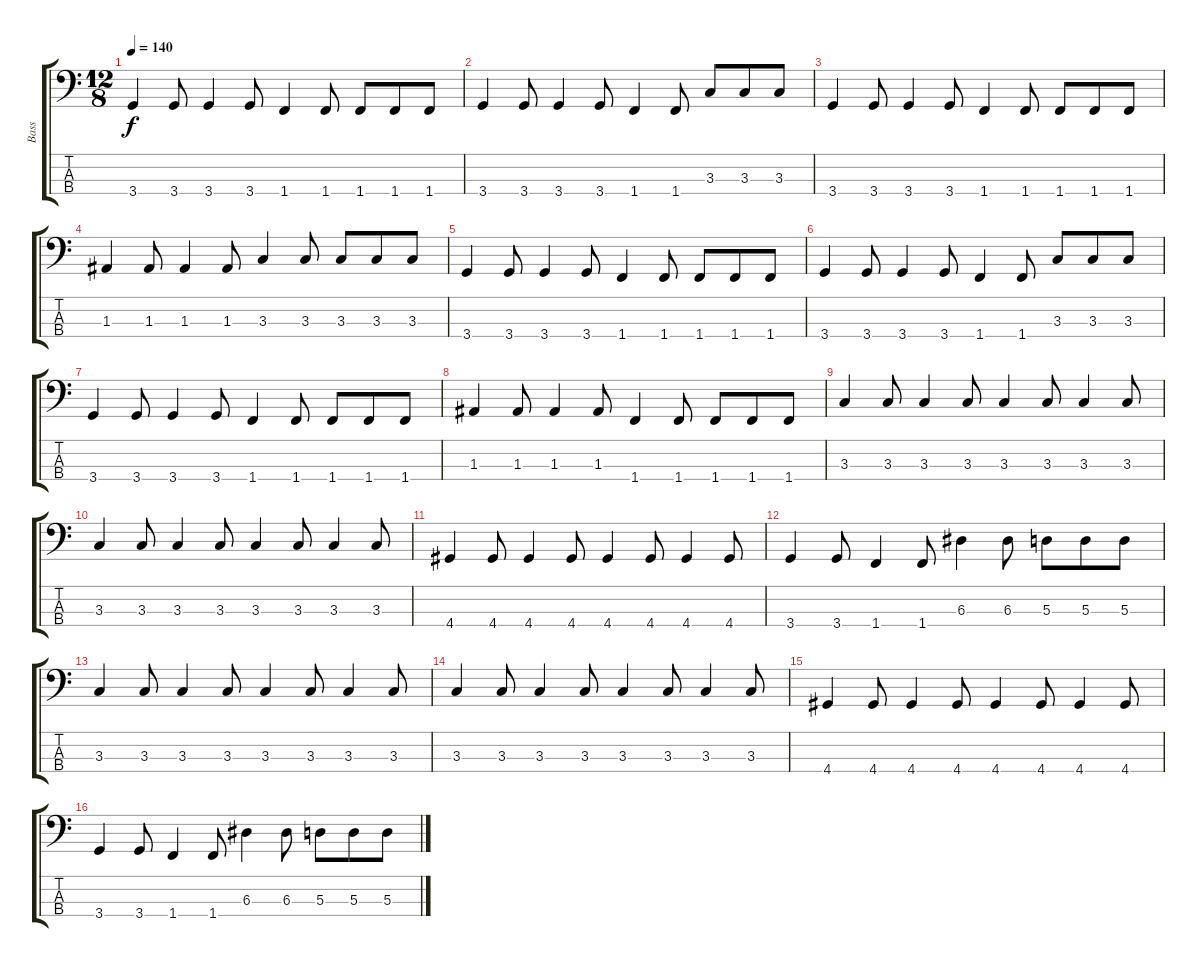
\track ("Bass" "Bass") {instrument electricbasspick}
\staff {score tabs}
\tuning (G2 D2 A1 E1) {hide}
\ts (12 8)
\tempo 140
\clef f4
\ks c
3.4.4{dy f instrument electricbasspick} 3.4.8 3.4.4 3.4.8 1.4.4 1.4.8 1.4.8 1.4.8 1.4.8 |
3.4.4 3.4.8 3.4.4 3.4.8 1.4.4 1.4.8 3.3.8 3.3.8 3.3.8 |
3.4.4 3.4.8 3.4.4 3.4.8 1.4.4 1.4.8 1.4.8 1.4.8 1.4.8 |
1.3.4 1.3.8 1.3.4 1.3.8 3.3.4 3.3.8 3.3.8 3.3.8 3.3.8 |
3.4.4 3.4.8 3.4.4 3.4.8 1.4.4 1.4.8 1.4.8 1.4.8 1.4.8 |
3.4.4 3.4.8 3.4.4 3.4.8 1.4.4 1.4.8 3.3.8 3.3.8 3.3.8 |
3.4.4 3.4.8 3.4.4 3.4.8 1.4.4 1.4.8 1.4.8 1.4.8 1.4.8 |
1.3.4 1.3.8 1.3.4 1.3.8 1.4.4 1.4.8 1.4.8 1.4.8 1.4.8 |
3.3.4 3.3.8 3.3.4 3.3.8 3.3.4 3.3.8 3.3.4 3.3.8 |
3.3.4 3.3.8 3.3.4 3.3.8 3.3.4 3.3.8 3.3.4 3.3.8 |
4.4.4 4.4.8 4.4.4 4.4.8 4.4.4 4.4.8 4.4.4 4.4.8 |
3.4.4 3.4.8 1.4.4 1.4.8 6.3.4 6.3.8 5.3.8 5.3.8 5.3.8 |
3.3.4 3.3.8 3.3.4 3.3.8 3.3.4 3.3.8 3.3.4 3.3.8 |
3.3.4 3.3.8 3.3.4 3.3.8 3.3.4 3.3.8 3.3.4 3.3.8 |
4.4.4 4.4.8 4.4.4 4.4.8 4.4.4 4.4.8 4.4.4 4.4.8 |
3.4.4 3.4.8 1.4.4 1.4.8 6.3.4 6.3.8 5.3.8 5.3.8 5.3.8
